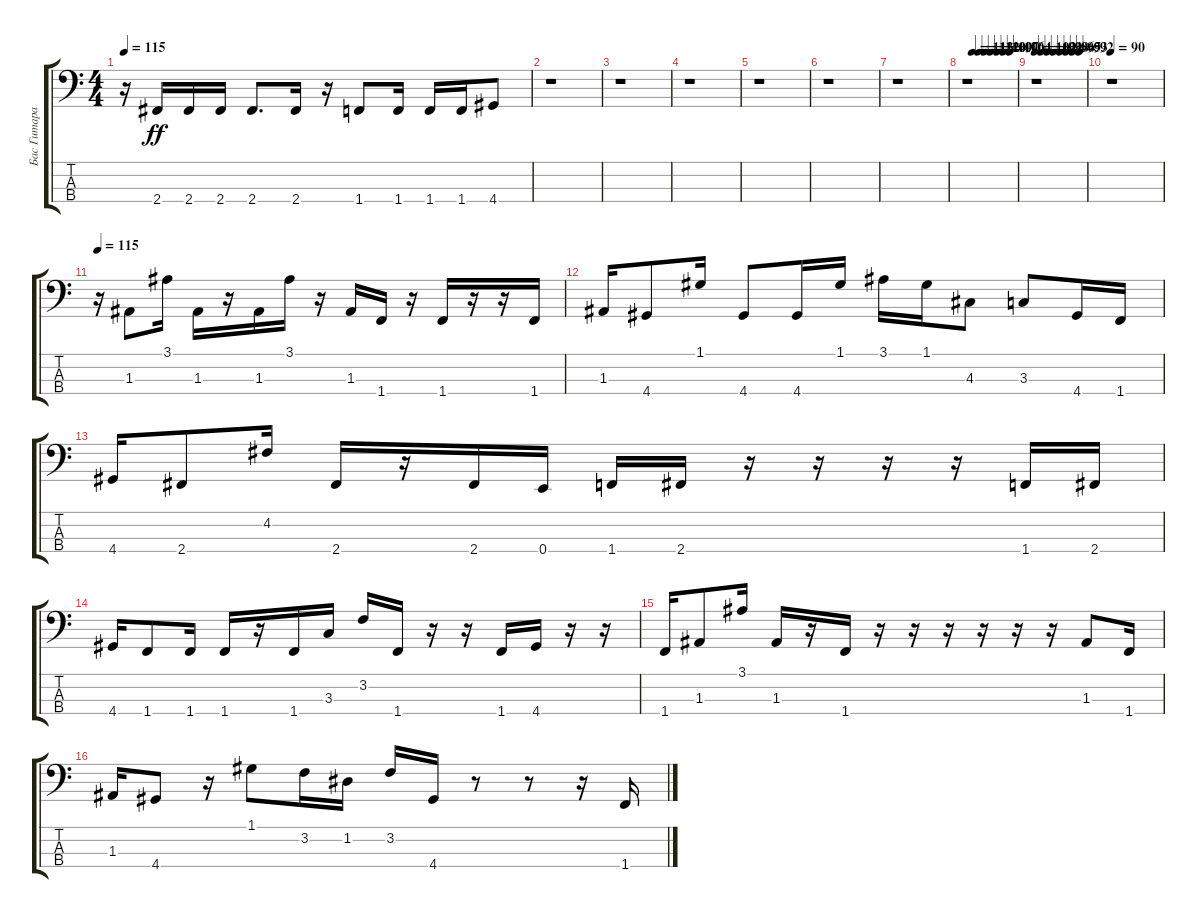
\track ("Бас Гитара 2" "Бас Гитара") {instrument synthbass2}
\staff {score tabs}
\tuning (G2 D2 A1 E1) {hide}
\ts (4 4)
\tempo 115
\clef f4
\ks c
r.16{dy ff} 2.4.16 2.4.16 2.4.16 2.4.8{d} 2.4.16 r.16 1.4.8 1.4.16 1.4.16 1.4.16 4.4.8 |
r.1 |
r.1 |
r.1 |
r.1 |
r.1 |
r.1 |
\tempo (113 0.125)
\tempo (112 0.25)
\tempo (110 0.375)
\tempo (109 0.5)
\tempo (107 0.625)
\tempo (106 0.75)
\tempo (104 0.875)
r.1 |
\tempo 102
\tempo (101 0.125)
\tempo (99 0.25)
\tempo (98 0.375)
\tempo (96 0.5)
\tempo (95 0.625)
\tempo (93 0.75)
\tempo (92 0.875)
r.1 |
\tempo 90
r.1 |
\tempo 115
r.16 1.3.8 3.1.16 1.3.16 r.16 1.3.16 3.1.16 r.16 1.3.16 1.4.16 r.16 1.4.16 r.16 r.16 1.4.16 |
1.3.16 4.4.8 1.1.16 4.4.8 4.4.16 1.1.16 3.1.16 1.1.16 4.3.8 3.3.8 4.4.16 1.4.16 |
4.4.16 2.4.8 4.2.16 2.4.16 r.16 2.4.16 0.4.16 1.4.16 2.4.16 r.16 r.16 r.16 r.16 1.4.16 2.4.16 |
4.4.16 1.4.8 1.4.16 1.4.16 r.16 1.4.16 3.3.16 3.2.16 1.4.16 r.16 r.16 1.4.16 4.4.16 r.16 r.16 |
1.4.16 1.3.8 3.1.16 1.3.16 r.16 1.4.16 r.16 r.16 r.16 r.16 r.16 r.16 1.3.8 1.4.16 |
1.3.16 4.4.8 r.16 1.1.8 3.2.16 1.2.16 3.2.16 4.4.16 r.8 r.8 r.16 1.4.16
